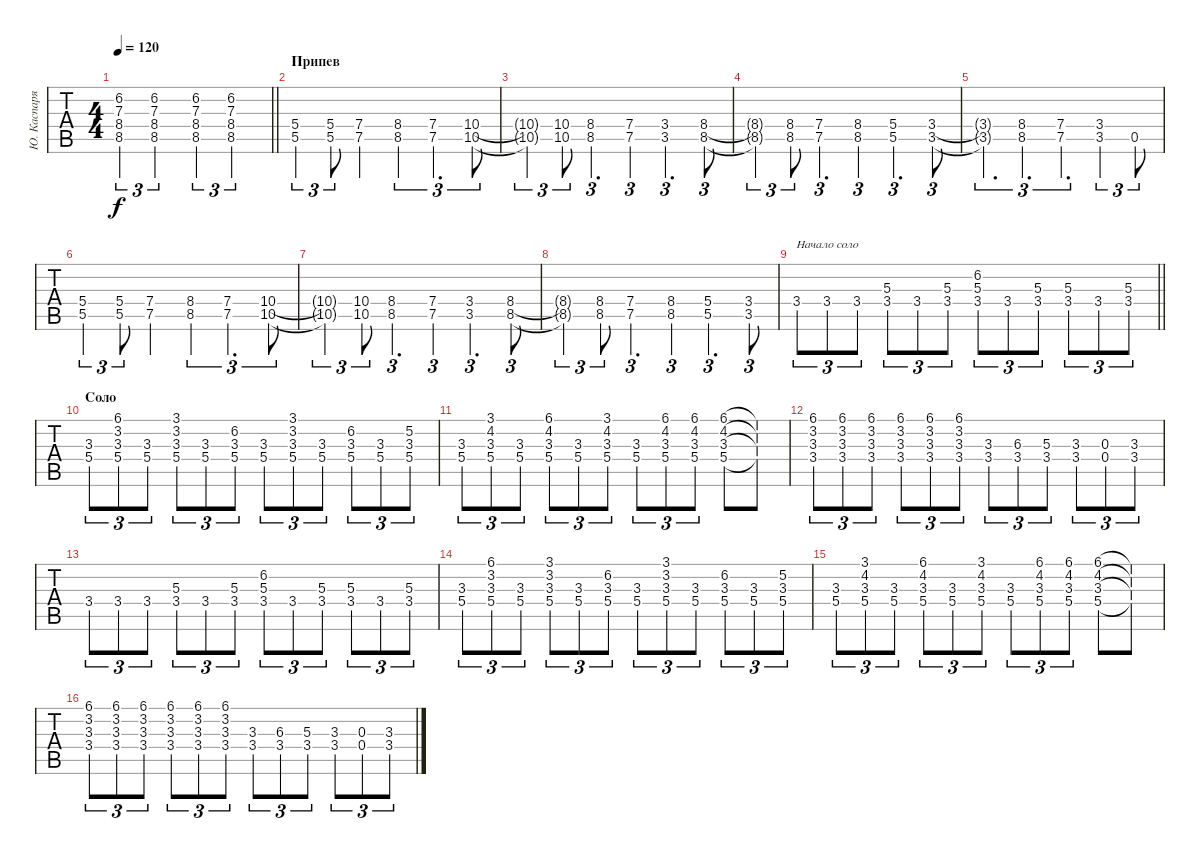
\track ("Ю. Каспарян" "Ю. Каспаря") {instrument overdrivenguitar}
\staff {tabs}
\tuning (E4 B3 G3 D3 A2 E2) {hide}
\ts (4 4)
\tempo 120
\clef g2
\barLineRight lightlight
\ks gminor
(6.2 7.3 8.4 8.5).4{tu (3 2) dy f} (6.2 7.3 8.4 8.5).2{tu (3 2)} (6.2 7.3 8.4 8.5).4{tu (3 2)} (6.2 7.3 8.4 8.5).2{tu (3 2)} |
\section ("" "Припев")
\ks c
(5.4 5.5).4{tu (3 2) volume 16} (5.4 5.5).8{tu (3 2)} (7.4 7.5).4 (8.4 8.5).4{tu (3 2)} (7.4 7.5).4{d tu (3 2)} (10.4 10.5).8{tu (3 2)} |
(10.4{t} 10.5{t}).4{tu (3 2)} (10.4 10.5).8{tu (3 2)} (8.4 8.5).4{d tu (3 2)} (7.4 7.5).4{tu (3 2)} (3.4 3.5).4{d tu (3 2)} (8.4 8.5).8{tu (3 2)} |
(8.4{t} 8.5{t}).4{tu (3 2)} (8.4 8.5).8{tu (3 2)} (7.4 7.5).4{d tu (3 2)} (8.4 8.5).4{tu (3 2)} (5.4 5.5).4{d tu (3 2)} (3.4 3.5).8{tu (3 2)} |
(3.4{t} 3.5{t}).4{d tu (3 2)} (8.4 8.5).4{d tu (3 2)} (7.4 7.5).4{d tu (3 2)} (3.4 3.5).4{tu (3 2)} 0.5.8{tu (3 2)} |
(5.4 5.5).4{tu (3 2)} (5.4 5.5).8{tu (3 2)} (7.4 7.5).4 (8.4 8.5).4{tu (3 2)} (7.4 7.5).4{d tu (3 2)} (10.4 10.5).8{tu (3 2)} |
(10.4{t} 10.5{t}).4{tu (3 2)} (10.4 10.5).8{tu (3 2)} (8.4 8.5).4{d tu (3 2)} (7.4 7.5).4{tu (3 2)} (3.4 3.5).4{d tu (3 2)} (8.4 8.5).8{tu (3 2)} |
(8.4{t} 8.5{t}).4{tu (3 2)} (8.4 8.5).8{tu (3 2)} (7.4 7.5).4{d tu (3 2)} (8.4 8.5).4{tu (3 2)} (5.4 5.5).4{d tu (3 2)} (3.4 3.5).8{tu (3 2)} |
\barLineRight lightlight
3.4.8{tu (3 2) txt "Начало соло"} 3.4.8{tu (3 2)} 3.4.8{tu (3 2)} (5.3 3.4).8{tu (3 2)} 3.4.8{tu (3 2)} (5.3 3.4).8{tu (3 2)} (6.2 5.3 3.4).8{tu (3 2)} 3.4.8{tu (3 2)} (5.3 3.4).8{tu (3 2)} (5.3 3.4).8{tu (3 2)} 3.4.8{tu (3 2)} (5.3 3.4).8{tu (3 2)} |
\section ("" "Соло")
(3.3 5.4).8{tu (3 2)} (6.1 3.2 3.3 5.4).8{tu (3 2)} (3.3 5.4).8{tu (3 2)} (3.1 3.2 3.3 5.4).8{tu (3 2)} (3.3 5.4).8{tu (3 2)} (6.2 3.3 5.4).8{tu (3 2)} (3.3 5.4).8{tu (3 2)} (3.1 3.2 3.3 5.4).8{tu (3 2)} (3.3 5.4).8{tu (3 2)} (6.2 3.3 5.4).8{tu (3 2)} (3.3 5.4).8{tu (3 2)} (5.2 3.3 5.4).8{tu (3 2)} |
(3.3 5.4).8{tu (3 2)} (3.1 4.2 3.3 5.4).8{tu (3 2)} (3.3 5.4).8{tu (3 2)} (6.1 4.2 3.3 5.4).8{tu (3 2)} (3.3 5.4).8{tu (3 2)} (3.1 4.2 3.3 5.4).8{tu (3 2)} (3.3 5.4).8{tu (3 2)} (6.1 4.2 3.3 5.4).8{tu (3 2)} (6.1 4.2 3.3 5.4).8{tu (3 2)} (6.1 4.2 3.3 5.4).8 (6.1{t} 4.2{t} 3.3{t} 5.4{t}).8 |
(6.1 3.2 3.3 3.4).8{tu (3 2)} (6.1 3.2 3.3 3.4).8{tu (3 2)} (6.1 3.2 3.3 3.4).8{tu (3 2)} (6.1 3.2 3.3 3.4).8{tu (3 2)} (6.1 3.2 3.3 3.4).8{tu (3 2)} (6.1 3.2 3.3 3.4).8{tu (3 2)} (3.3 3.4).8{tu (3 2)} (6.3 3.4).8{tu (3 2)} (5.3 3.4).8{tu (3 2)} (3.3 3.4).8{tu (3 2)} (0.3 0.4).8{tu (3 2)} (3.3 3.4).8{tu (3 2)} |
3.4.8{tu (3 2)} 3.4.8{tu (3 2)} 3.4.8{tu (3 2)} (5.3 3.4).8{tu (3 2)} 3.4.8{tu (3 2)} (5.3 3.4).8{tu (3 2)} (6.2 5.3 3.4).8{tu (3 2)} 3.4.8{tu (3 2)} (5.3 3.4).8{tu (3 2)} (5.3 3.4).8{tu (3 2)} 3.4.8{tu (3 2)} (5.3 3.4).8{tu (3 2)} |
(3.3 5.4).8{tu (3 2)} (6.1 3.2 3.3 5.4).8{tu (3 2)} (3.3 5.4).8{tu (3 2)} (3.1 3.2 3.3 5.4).8{tu (3 2)} (3.3 5.4).8{tu (3 2)} (6.2 3.3 5.4).8{tu (3 2)} (3.3 5.4).8{tu (3 2)} (3.1 3.2 3.3 5.4).8{tu (3 2)} (3.3 5.4).8{tu (3 2)} (6.2 3.3 5.4).8{tu (3 2)} (3.3 5.4).8{tu (3 2)} (5.2 3.3 5.4).8{tu (3 2)} |
(3.3 5.4).8{tu (3 2)} (3.1 4.2 3.3 5.4).8{tu (3 2)} (3.3 5.4).8{tu (3 2)} (6.1 4.2 3.3 5.4).8{tu (3 2)} (3.3 5.4).8{tu (3 2)} (3.1 4.2 3.3 5.4).8{tu (3 2)} (3.3 5.4).8{tu (3 2)} (6.1 4.2 3.3 5.4).8{tu (3 2)} (6.1 4.2 3.3 5.4).8{tu (3 2)} (6.1 4.2 3.3 5.4).8 (6.1{t} 4.2{t} 3.3{t} 5.4{t}).8 |
(6.1 3.2 3.3 3.4).8{tu (3 2)} (6.1 3.2 3.3 3.4).8{tu (3 2)} (6.1 3.2 3.3 3.4).8{tu (3 2)} (6.1 3.2 3.3 3.4).8{tu (3 2)} (6.1 3.2 3.3 3.4).8{tu (3 2)} (6.1 3.2 3.3 3.4).8{tu (3 2)} (3.3 3.4).8{tu (3 2)} (6.3 3.4).8{tu (3 2)} (5.3 3.4).8{tu (3 2)} (3.3 3.4).8{tu (3 2)} (0.3 0.4).8{tu (3 2)} (3.3 3.4).8{tu (3 2)}
